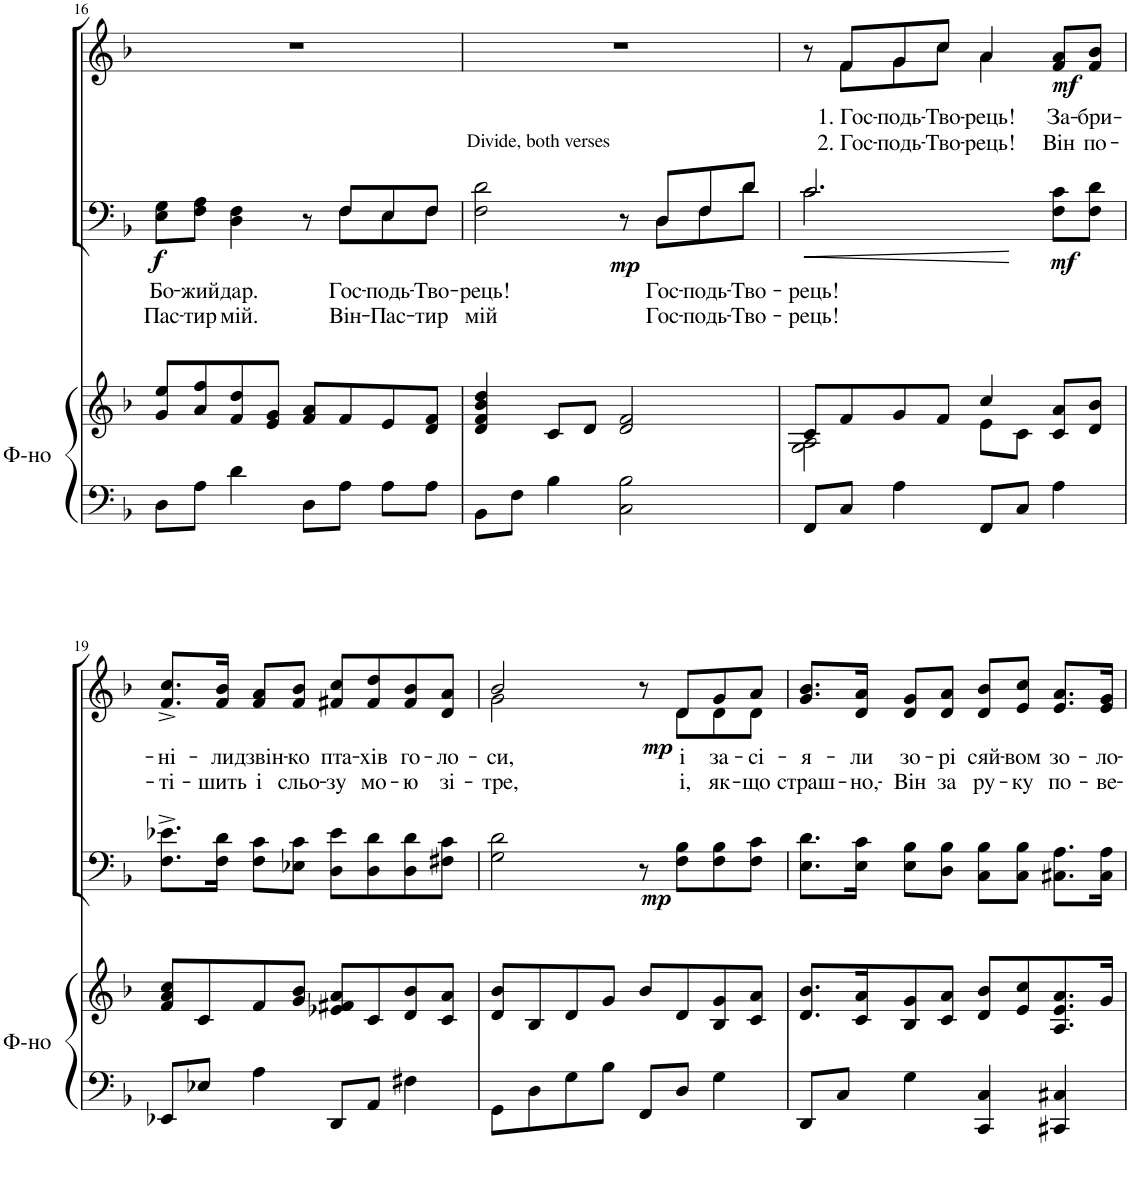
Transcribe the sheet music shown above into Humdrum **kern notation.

**kern	**kern	**kern	**text	**text	**text	**dynam	**kern	**text	**text	**text	**dynam
*part3	*part3	*part2	*part2	*part2	*part2	*part2	*part1	*part1	*part1	*part1	*part1
*staff4	*staff3	*staff2	*staff2	*staff2	*staff2	*staff2	*staff1	*staff1	*staff1	*staff1	*staff1
*I"Ф-но	*	*I"Бас	*	*	*	*	*I"Сопрано	*	*	*	*
!!LO:PB:g=z
*clefF4	*clefG2	*clefF4	*	*	*	*	*clefG2	*	*	*	*
*k[b-]	*k[b-]	*k[b-]	*	*	*	*	*k[b-]	*	*	*	*
*M4/4	*M4/4	*M4/4	*	*	*	*	*M4/4	*	*	*	*
=16	=16	=16	=16	=16	=16	=16	=16	=16	=16	=16	=16
!	!	!	!	!LO:LY:b	!LO:LY:b	!LO:DY:b	!	!	!	!	!
*	*	*^	*	*	*	*	*	*	*	*	*
8D\L	8g/ 8ee/L	8E\ 8G\L	8ryy	.	Бо-	Пас-	f	1r	.	.	.	.
!	!	!	!	!	!LO:LY:b	!LO:LY:b	!	!	!	!	!	!
*	*	*v	*v	*	*	*	*	*	*	*	*	*
8A\J	8a/ 8ff/	8F\ 8A\J	.	-жий	-тир	.	.	.	.	.	.
!	!	!	!	!LO:LY:b	!LO:LY:b	!	!	!	!	!	!
4d\	8f/ 8dd/	4D\ 4F\	.	дар.	мій.	.	.	.	.	.	.
.	8e/ 8g/J	.	.	.	.	.	.	.	.	.	.
8D\L	8f/ 8a/L	8r	.	.	.	.	.	.	.	.	.
!	!	!	!	!LO:LY:b	!LO:LY:b	!	!	!	!	!	!
*	*	*^	*	*	*	*	*	*	*	*	*
8A\J	8f/	8F/L	8F\L	.	Гос-	Він-	.	.	.	.	.	.
!	!	!	!	!	!LO:LY:b	!LO:LY:b	!	!	!	!	!	!
8A\L	8e/	8E/	8E\	.	-подь-	-Пас-	.	.	.	.	.	.
!	!	!	!	!	!LO:LY:b	!LO:LY:b	!	!	!	!	!	!
8A\J	8d/ 8f/J	8F/J	8F\J	.	-Тво-	-тир	.	.	.	.	.	.
=17	=17	=17	=17	=17	=17	=17	=17	=17	=17	=17	=17	=17
!	!	!LO:TX:a:t=Divide, both verses	!	!	!	!	!	!	!	!	!	!
!	!	!	!	!	!LO:LY:b	!LO:LY:b	!	!	!	!	!	!
8BB-\L	4d/ 4f/ 4b-/ 4dd/	2F\ 2d\	8ryy	.	-рець!	мій	.	1r	.	.	.	.
*	*	*v	*v	*	*	*	*	*	*	*	*	*
8F\J	.	.	.	.	.	.	.	.	.	.	.
4B-\	8c/L	.	.	.	.	.	.	.	.	.	.
.	8d/J	.	.	.	.	.	.	.	.	.	.
!	!	!	!	!	!	!LO:DY:b	!	!	!	!	!
2C\ 2B-\	2d/ 2f/	8r	.	.	.	mp	.	.	.	.	.
!	!	!	!	!LO:LY:b	!LO:LY:b	!	!	!	!	!	!
*	*	*^	*	*	*	*	*	*	*	*	*
.	.	8D/L	8D\L	.	Гос-	Гос-	.	.	.	.	.	.
!	!	!	!	!	!LO:LY:b	!LO:LY:b	!	!	!	!	!	!
.	.	8F/	8F\	.	-подь-	-подь-	.	.	.	.	.	.
!	!	!	!	!	!LO:LY:b	!LO:LY:b	!	!	!	!	!	!
.	.	8d/J	8d\J	.	-Тво-	-Тво-	.	.	.	.	.	.
=18	=18	=18	=18	=18	=18	=18	=18	=18	=18	=18	=18	=18
*	*^	*	*	*	*	*	*	*	*	*	*	*
!	!	!	!	!	!	!LO:LY:b	!LO:LY:b	!LO:HP:b	!	!	!	!	!
*	*	*	*	*	*	*	*	*	*^	*	*	*	*
8FF/L	8c/L	2G\ 2A\	2.c/	2.c\	.	-рець!	-рець!	<	8r	8ryy	.	.	.	.
!	!	!	!	!	!	!	!	!	!	!	!	!LO:LY:b	!LO:LY:b	!
8C/J	8f/	.	.	.	.	.	.	.	8f/L	8f\L	.	1. Гос-	2. Гос-	.
!	!	!	!	!	!	!	!	!	!	!	!	!LO:LY:b	!LO:LY:b	!
4A\	8g/	.	.	.	.	.	.	.	8g/	8g\	.	-подь-	-подь-	.
!	!	!	!	!	!	!	!	!	!	!	!	!LO:LY:b	!LO:LY:b	!
.	8f/J	.	.	.	.	.	.	.	8cc/J	8cc\J	.	-Тво-	-Тво-	.
!	!	!	!	!	!	!	!	!	!	!	!	!LO:LY:b	!LO:LY:b	!
8FF/L	4cc/	8e\L	.	.	.	.	.	.	4a/	4a\	.	-рець!	-рець!	.
8C/J	.	8c\J	.	.	.	.	.	.	.	.	.	.	.	.
!	!	!	!	!	!	!	!	!LO:DY:b	!	!	!	!LO:LY:b	!LO:LY:b	!LO:DY:b
4A\	8c/ 8a/L	4ryy	8F\ 8c\L	4ryy	.	.	.	mf	8f/ 8a/L	4ryy	.	За-	Він	mf
!	!	!	!	!	!	!	!	!	!	!	!	!LO:LY:b	!LO:LY:b	!
.	8d/ 8b-/J	.	8F\ 8d\J	.	.	.	.	[	8f/ 8b-/J	.	.	-бри-	по-	.
*	*v	*v	*	*	*	*	*	*	*v	*v	*	*	*	*
*	*	*v	*v	*	*	*	*	*	*	*	*	*
!!LO:LB:g=z
=19	=19	=19	=19	=19	=19	=19	=19	=19	=19	=19	=19
!	!	!	!	!	!	!	!	!	!LO:LY:b	!LO:LY:b	!
8EE-X/L	8f/ 8a/ 8cc/L	8.F\^ 8.e-X\^L	.	.	.	.	8.f/^ 8.cc/^L	.	-ні-	-ті-	.
8E-X/J	8c/	.	.	.	.	.	.	.	.	.	.
!	!	!	!	!	!	!	!	!	!LO:LY:b	!LO:LY:b	!
.	.	16F\ 16d\Jk	.	.	.	.	16f/ 16b-/Jk	.	-ли	-шить	.
!	!	!	!	!	!	!	!	!	!LO:LY:b	!LO:LY:b	!
4A\	8f/	8F\ 8c\L	.	.	.	.	8f/ 8a/L	.	дзвін-	і	.
!	!	!	!	!	!	!	!	!	!LO:LY:b	!LO:LY:b	!
.	8g/ 8b-/J	8E-X\ 8c\J	.	.	.	.	8f/ 8b-/J	.	-ко	сльо-	.
!	!	!	!	!	!	!	!	!	!LO:LY:b	!LO:LY:b	!
8DD/L	8e-X/ 8f#X/ 8a/L	8D\ 8e-\L	.	.	.	.	8f#X/ 8cc/L	.	пта-	-зу	.
!	!	!	!	!	!	!	!	!	!LO:LY:b	!LO:LY:b	!
8AA/J	8c/	8D\ 8d\	.	.	.	.	8f#/ 8dd/	.	-хів	мо-	.
!	!	!	!	!	!	!	!	!	!LO:LY:b	!LO:LY:b	!
4F#X\	8d/ 8b-/	8D\ 8d\	.	.	.	.	8f#/ 8b-/	.	го-	-ю	.
!	!	!	!	!	!	!	!	!	!LO:LY:b	!LO:LY:b	!
.	8c/ 8a/J	8F#X\ 8c\J	.	.	.	.	8d/ 8a/J	.	-ло-	зі-	.
=20	=20	=20	=20	=20	=20	=20	=20	=20	=20	=20	=20
!	!	!	!	!	!	!	!	!	!LO:LY:b	!LO:LY:b	!
*	*	*	*	*	*	*	*^	*	*	*	*
8GG\L	8d/ 8b-/L	2G\ 2d\	.	.	.	.	2b-/	2g\	.	-си,	-тре,	.
8D\	8B-/	.	.	.	.	.	.	.	.	.	.	.
8G\	8d/	.	.	.	.	.	.	.	.	.	.	.
8B-\J	8g/J	.	.	.	.	.	.	.	.	.	.	.
!	!	!	!	!	!	!LO:DY:b	!	!	!	!	!	!LO:DY:b
8FF/L	8b-/L	8r	.	.	.	mp	8r	8ryy	.	.	.	mp
!	!	!	!	!	!	!	!	!	!	!LO:LY:b	!LO:LY:b	!
8D/J	8d/	8F\ 8B-\L	.	.	.	.	8d/L	8d\L	.	і	і,	.
!	!	!	!	!	!	!	!	!	!	!LO:LY:b	!LO:LY:b	!
4G\	8B-/ 8g/	8F\ 8B-\	.	.	.	.	8g/	8d\	.	за-	як-	.
!	!	!	!	!	!	!	!	!	!	!LO:LY:b	!LO:LY:b	!
.	8c/ 8a/J	8F\ 8c\J	.	.	.	.	8a/J	8d\J	.	-сі-	-що	.
=21	=21	=21	=21	=21	=21	=21	=21	=21	=21	=21	=21	=21
!	!	!	!	!	!	!	!	!	!	!LO:LY:b	!LO:LY:b	!
*	*	*	*	*	*	*	*v	*v	*	*	*	*
8DD/L	8.d/ 8.b-/L	8.E\ 8.d\L	.	.	.	.	8.g/ 8.b-/L	.	-я-	страш-	.
8C/J	.	.	.	.	.	.	.	.	.	.	.
!	!	!	!	!	!	!	!	!	!LO:LY:b	!LO:LY:b	!
.	16c/ 16a/K	16E\ 16c\Jk	.	.	.	.	16d/ 16a/Jk	.	-ли	-но,-	.
!	!	!	!	!	!	!	!	!	!LO:LY:b	!LO:LY:b	!
4G\	8B-/ 8g/	8E\ 8B-\L	.	.	.	.	8d/ 8g/L	.	зо-	-Він	.
!	!	!	!	!	!	!	!	!	!LO:LY:b	!LO:LY:b	!
.	8c/ 8a/J	8D\ 8B-\J	.	.	.	.	8d/ 8a/J	.	-рі	за	.
!	!	!	!	!	!	!	!	!	!LO:LY:b	!LO:LY:b	!
4CC/ 4C/	8d/ 8b-/L	8C\ 8B-\L	.	.	.	.	8d/ 8b-/L	.	сяй-	ру-	.
!	!	!	!	!	!	!	!	!	!LO:LY:b	!LO:LY:b	!
.	8e/ 8cc/	8C\ 8B-\J	.	.	.	.	8e/ 8cc/J	.	-вом	-ку	.
!	!	!	!	!	!	!	!	!	!LO:LY:b	!LO:LY:b	!
4CC#X/ 4C#X/	8.A/ 8.e/ 8.a/	8.C#X\ 8.A\L	.	.	.	.	8.e/ 8.a/L	.	зо-	по-	.
!	!	!	!	!	!	!	!	!	!LO:LY:b	!LO:LY:b	!
.	16g/Jk	16C#\ 16A\Jk	.	.	.	.	16e/ 16g/Jk	.	-ло-	-ве-	.
=	=	=	=	=	=	=	=	=	=	=	=
*-	*-	*-	*-	*-	*-	*-	*-	*-	*-	*-	*-
